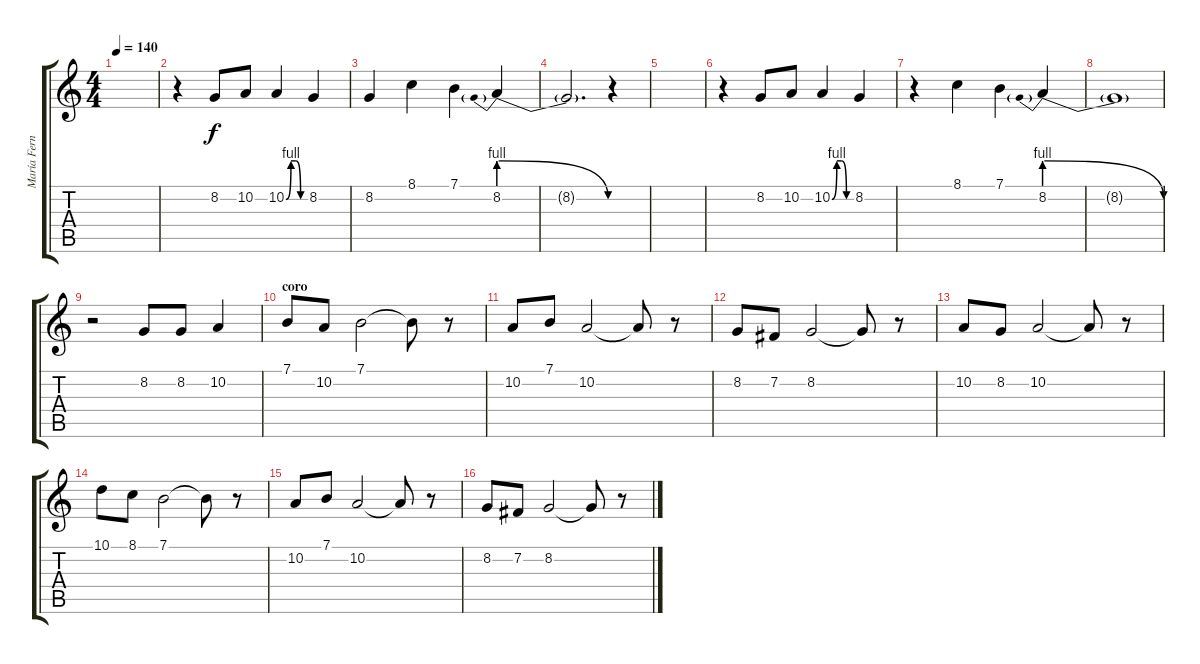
\track ("María Fernanda (voz)" "María Fern") {instrument lead3calliope}
\staff {score tabs}
\tuning (E4 B3 G3 D3 A2 E2) {hide}
\ts (4 4)
\tempo 140
\clef g2
\ks c
|
r.4 8.2.8 10.2.8 10.2{be (custom 0 0 15 4 30 4 45 0 60 0)}.4 8.2.4 |
8.2.4 8.1.4 7.1.4 8.2{be (prebendrelease 0 4 60 0)}.4 |
8.2{t}.2{d} r.4 |
|
r.4 8.2.8 10.2.8 10.2{be (custom 0 0 15 4 30 4 45 0 60 0)}.4 8.2.4 |
r.4 8.1.4 7.1.4 8.2{be (prebendrelease 0 4 60 0)}.4 |
8.2{t}.1 |
r.2{volume 11 balance 0} 8.2.8 8.2.8 10.2.4 |
\section ("" "coro")
7.1.8 10.2.8 7.1.2 7.1{t}.8 r.8 |
10.2.8 7.1.8 10.2.2 10.2{t}.8 r.8 |
8.2.8 7.2.8 8.2.2 8.2{t}.8 r.8 |
10.2.8 8.2.8 10.2.2 10.2{t}.8 r.8 |
10.1.8 8.1.8 7.1.2 7.1{t}.8 r.8 |
10.2.8 7.1.8 10.2.2 10.2{t}.8 r.8 |
8.2.8 7.2.8 8.2.2 8.2{t}.8 r.8
